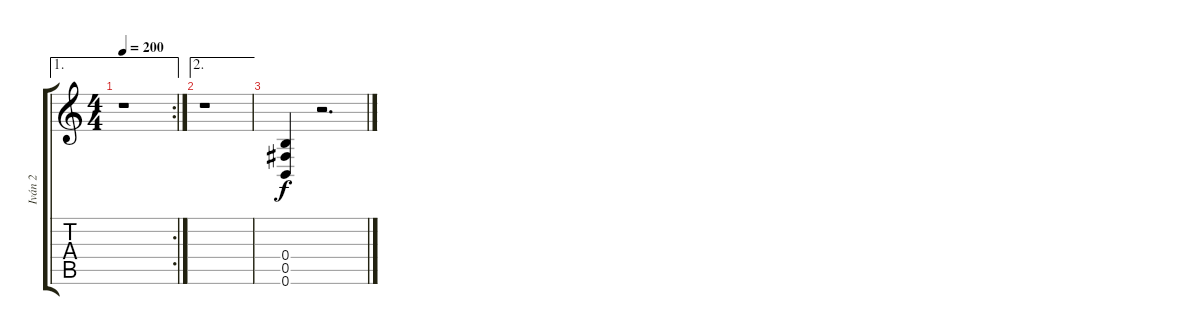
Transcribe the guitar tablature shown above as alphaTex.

\track ("Iván 2" "Iván 2") {instrument distortionguitar}
\staff {score tabs}
\tuning (Db4 Ab3 E3 B2 Gb2 B1) {hide}
\ae 1
\rc 2
\ts (4 4)
\tempo 200
\clef g2
\ks c
r.1{dy f} |
\ae 2
r.1 |
(0.4 0.5 0.6).4 r.2{d}
